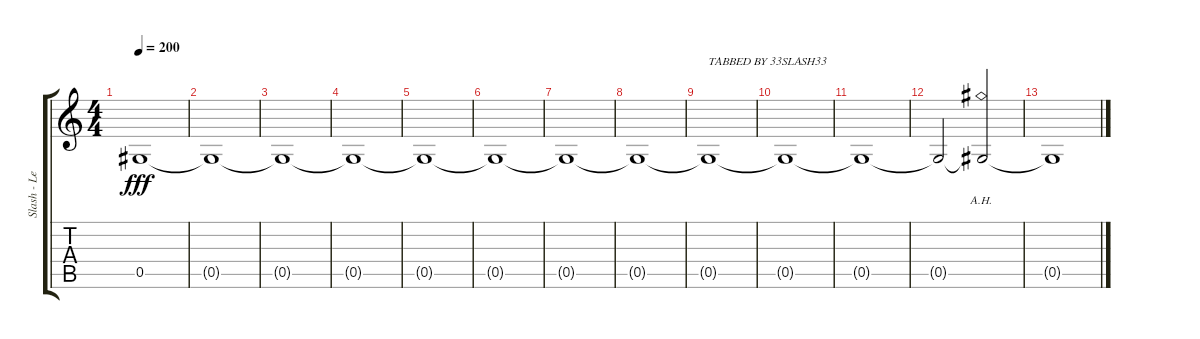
\track ("Slash - Lead Guitar" "Slash - Le") {instrument acousticguitarsteel}
\staff {score tabs}
\tuning (Eb4 Bb3 Gb3 Db3 Ab2 Eb2) {hide}
\ts (4 4)
\tempo 200
\clef g2
\ks c
0.5{t}.1{dy fff} |
0.5{t}.1 |
0.5{t}.1 |
0.5{t}.1 |
0.5{t}.1 |
0.5{t}.1 |
0.5{t}.1 |
0.5{t}.1 |
0.5{t}.1{txt "TABBED BY 33SLASH33"} |
0.5{t}.1 |
0.5{t}.1 |
0.5{t}.2 0.5{ah 24 t}.2 |
0.5{t}.1
